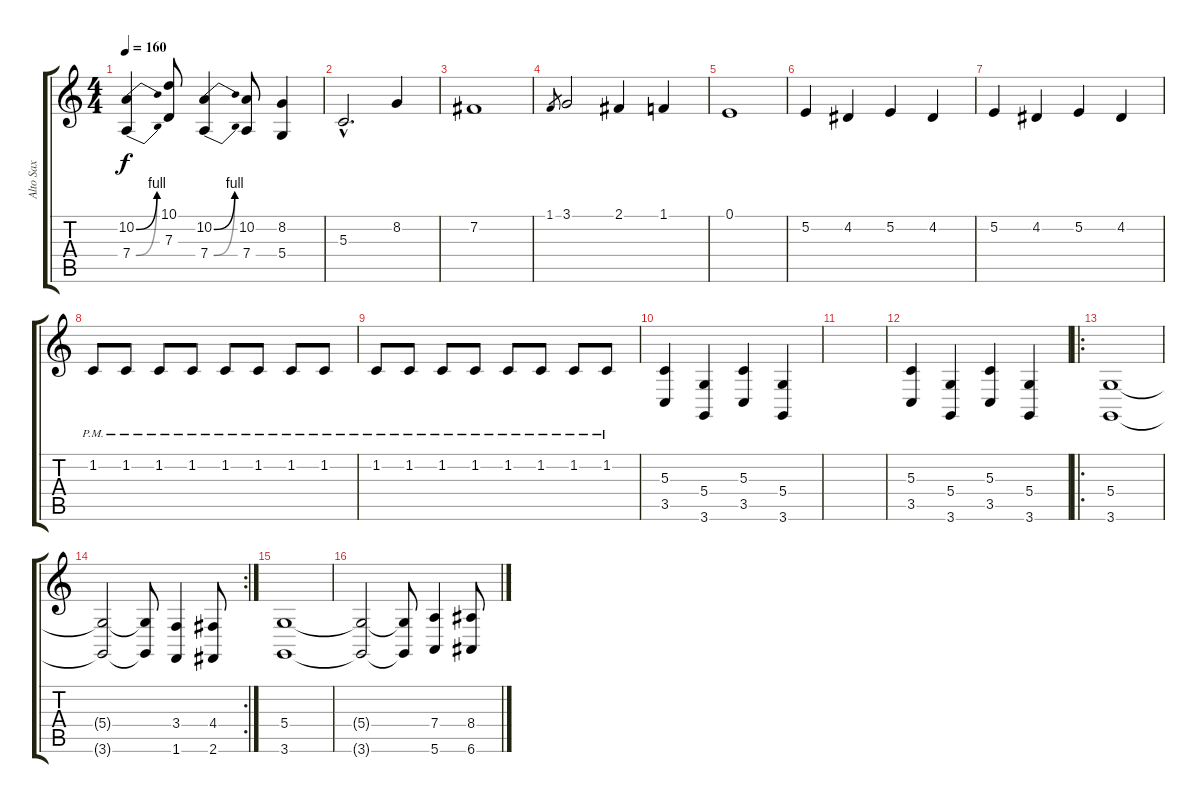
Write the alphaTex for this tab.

\track ("Alto Sax" "Alto Sax") {instrument altosax}
\staff {score tabs}
\tuning (E4 B3 G3 D3 A2 E2) {hide}
\ts (4 4)
\tempo 160
\clef g2
\ks c
(10.2{be (bend 0 0 60 4)} 7.4{be (bend 0 0 60 4)}).4{dy f} (10.1 7.3).8 (10.2{be (bend 0 0 60 4)} 7.4{be (bend 0 0 60 4)}).4 (10.2 7.4).8 (8.2 5.4).4 |
5.3{hac}.2{d} 8.2.4 |
7.2.1 |
1.1.8{gr} 3.1.2 2.1.4 1.1.4 |
0.1.1 |
5.2.4 4.2.4 5.2.4 4.2.4 |
5.2.4 4.2.4 5.2.4 4.2.4 |
1.2{pm}.8 1.2{pm}.8 1.2{pm}.8 1.2{pm}.8 1.2{pm}.8 1.2{pm}.8 1.2{pm}.8 1.2{pm}.8 |
1.2{pm}.8 1.2{pm}.8 1.2{pm}.8 1.2{pm}.8 1.2{pm}.8 1.2{pm}.8 1.2{pm}.8 1.2{pm}.8 |
(5.3 3.5).4 (5.4 3.6).4 (5.3 3.5).4 (5.4 3.6).4 |
|
(5.3 3.5).4 (5.4 3.6).4 (5.3 3.5).4 (5.4 3.6).4 |
\ro
(5.4 3.6).1 |
\rc 2
(5.4{t} 3.6{t}).2 (5.4{t} 3.6{t}).8 (3.4 1.6).4 (4.4 2.6).8 |
(5.4 3.6).1 |
(5.4{t} 3.6{t}).2 (5.4{t} 3.6{t}).8 (7.4 5.6).4 (8.4 6.6).8
